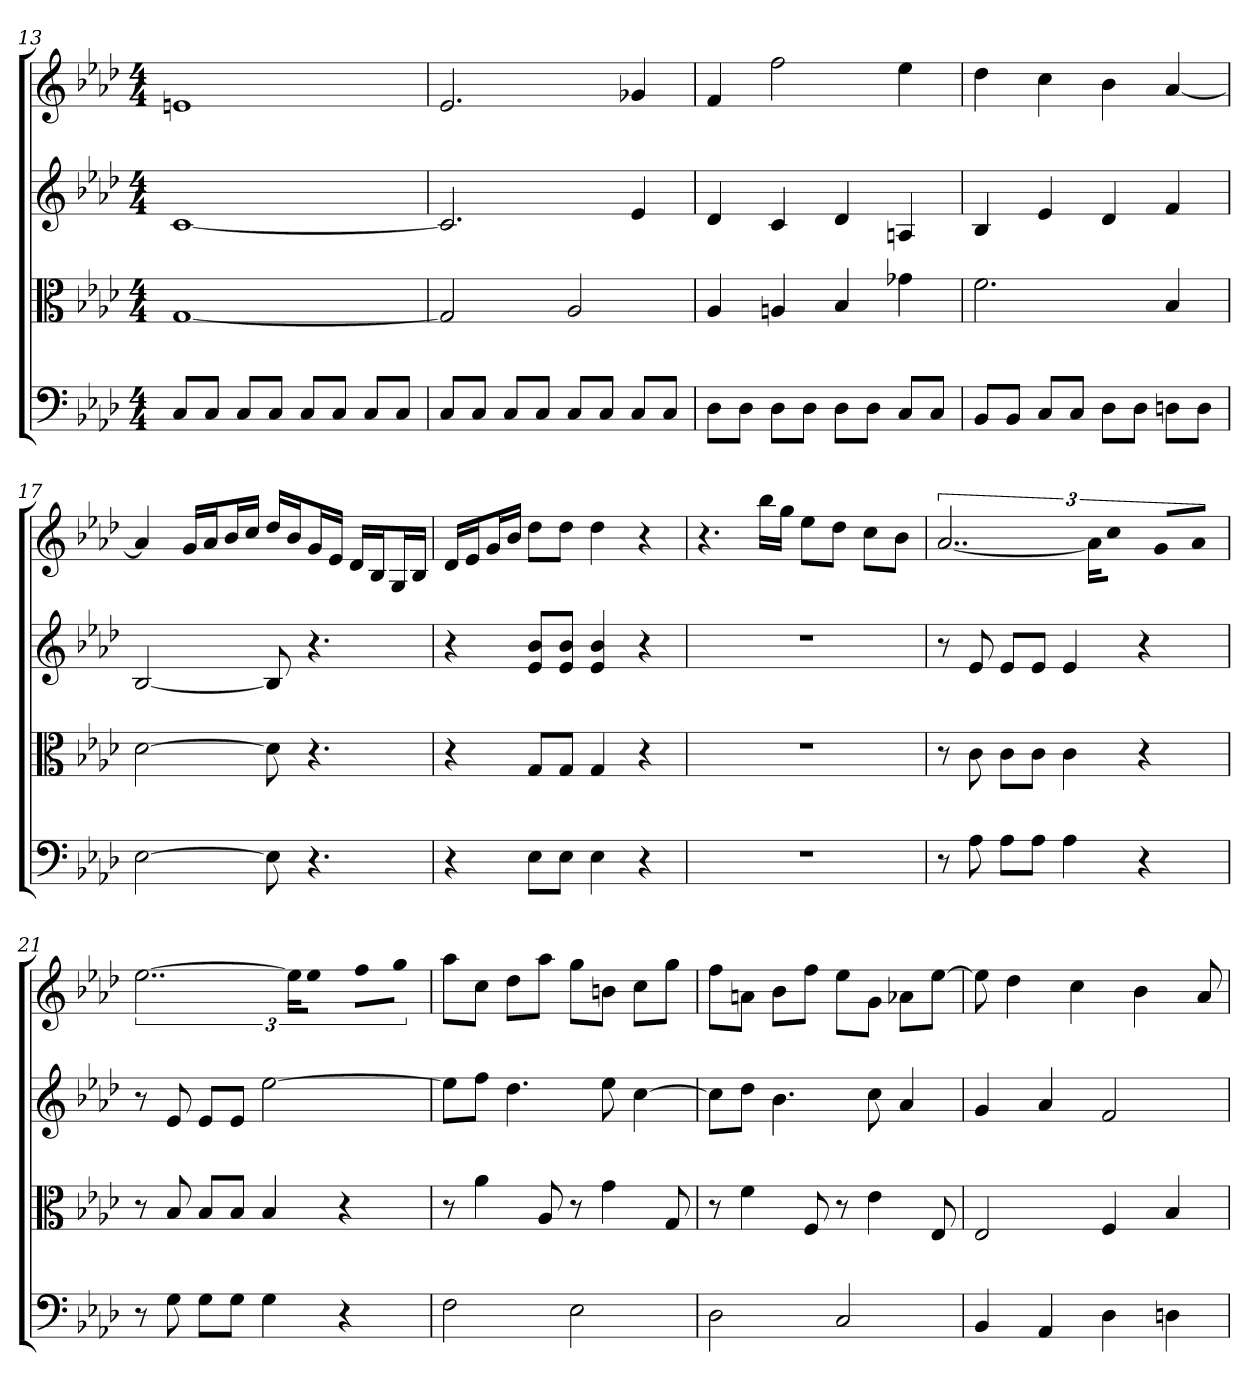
**kern	**kern	**kern	**kern
*part4	*part3	*part2	*part1
*staff4	*staff3	*staff2	*staff1
*clefF4	*clefC3	*clefG2	*clefG2
*k[b-e-a-d-]	*k[b-e-a-d-]	*k[b-e-a-d-]	*k[b-e-a-d-]
*f:	*f:	*f:	*f:
*M4/4	*M4/4	*M4/4	*M4/4
=13	=13	=13	=13
8C/L	[1G	[1c	1en
8C/J	.	.	.
8C/L	.	.	.
8C/J	.	.	.
8C/L	.	.	.
8C/J	.	.	.
8C/L	.	.	.
8C/J	.	.	.
=14	=14	=14	=14
8C/L	2G]	2.c]	2.e-
8C/J	.	.	.
8C/L	.	.	.
8C/J	.	.	.
8C/L	2A-	.	.
8C/J	.	.	.
8C/L	.	4e-	4g-X
8C/J	.	.	.
=15	=15	=15	=15
8D-\L	4A-	4d-	4f
8D-\J	.	.	.
8D-\L	4An	4c	2ff
8D-\J	.	.	.
8D-\L	4B-	4d-	.
8D-\J	.	.	.
8C/L	4g-X	4An	4ee-
8C/J	.	.	.
=16	=16	=16	=16
8BB-/L	2.f	4B-	4dd-
8BB-/J	.	.	.
8C/L	.	4e-	4cc
8C/J	.	.	.
8D-\L	.	4d-	4b-
8D-\J	.	.	.
8Dn\L	4B-	4f	[4a-
8D\J	.	.	.
=17	=17	=17	=17
[2E-	[2d-	[2B-	4a-]
.	.	.	16g/LL
.	.	.	16a-/J
.	.	.	16b-/L
.	.	.	16cc/JJ
8E-]	8d-]	8B-]	16dd-/LL
.	.	.	16b-/J
4.r	4.r	4.r	16g/L
.	.	.	16e-/JJ
.	.	.	16d-/LL
.	.	.	16B-/J
.	.	.	16G/L
.	.	.	16B-/JJ
=18	=18	=18	=18
4r	4r	4r	16d-/LL
.	.	.	16e-/J
.	.	.	16g/L
.	.	.	16b-/JJ
8E-\L	8G/L	8e-/ 8b-/L	8dd-\L
8E-\J	8G/J	8e-/ 8b-/J	8dd-\J
4E-	4G	4e- 4b-	4dd-
4r	4r	4r	4r
=19	=19	=19	=19
1r	1r	1r	4.r
.	.	.	16bb-\LL
.	.	.	16gg\JJ
.	.	.	8ee-\L
.	.	.	8dd-\J
.	.	.	8cc\L
.	.	.	8b-\J
=20	=20	=20	=20
8r	8r	8r	[3..a-
8A-	8c	8e-	.
8A-\L	8c\L	8e-/L	.
8A-\J	8c\J	8e-/J	.
4A-	4c	4e-	.
.	.	.	24a-\KL]
.	.	.	8cc\J
4r	4r	4r	8g/L
.	.	.	8a-/J
=21	=21	=21	=21
8r	8r	8r	[3..ee-
8G	8B-	8e-	.
8G\L	8B-/L	8e-/L	.
8G\J	8B-/J	8e-/J	.
4G	4B-	[2ee-	.
.	.	.	24ee-\KL]
.	.	.	8ee-\J
4r	4r	.	8ff\L
.	.	.	8gg\J
=22	=22	=22	=22
2F	8r	8ee-\L]	8aa-\L
.	4a-	8ff\J	8cc\J
.	.	4.dd-	8dd-\L
.	8A-	.	8aa-\J
2E-	8r	.	8gg\L
.	4g	8ee-	8bn\J
.	.	[4cc	8cc\L
.	8G	.	8gg\J
=23	=23	=23	=23
2D-	8r	8cc\L]	8ff\L
.	4f	8dd-\J	8an\J
.	.	4.b-	8b-\L
.	8F	.	8ff\J
2C	8r	.	8ee-\L
.	4e-	8cc	8g\J
.	.	4a-	8a-X\L
.	8E-	.	[8ee-\J
=24	=24	=24	=24
4BB-	2E-	4g	8ee-]
.	.	.	4dd-
4AA-	.	4a-	.
.	.	.	4cc
4D-	4F	2f	.
.	.	.	4b-
4Dn	4B-	.	.
.	.	.	8a-
=	=	=	=
*-	*-	*-	*-
